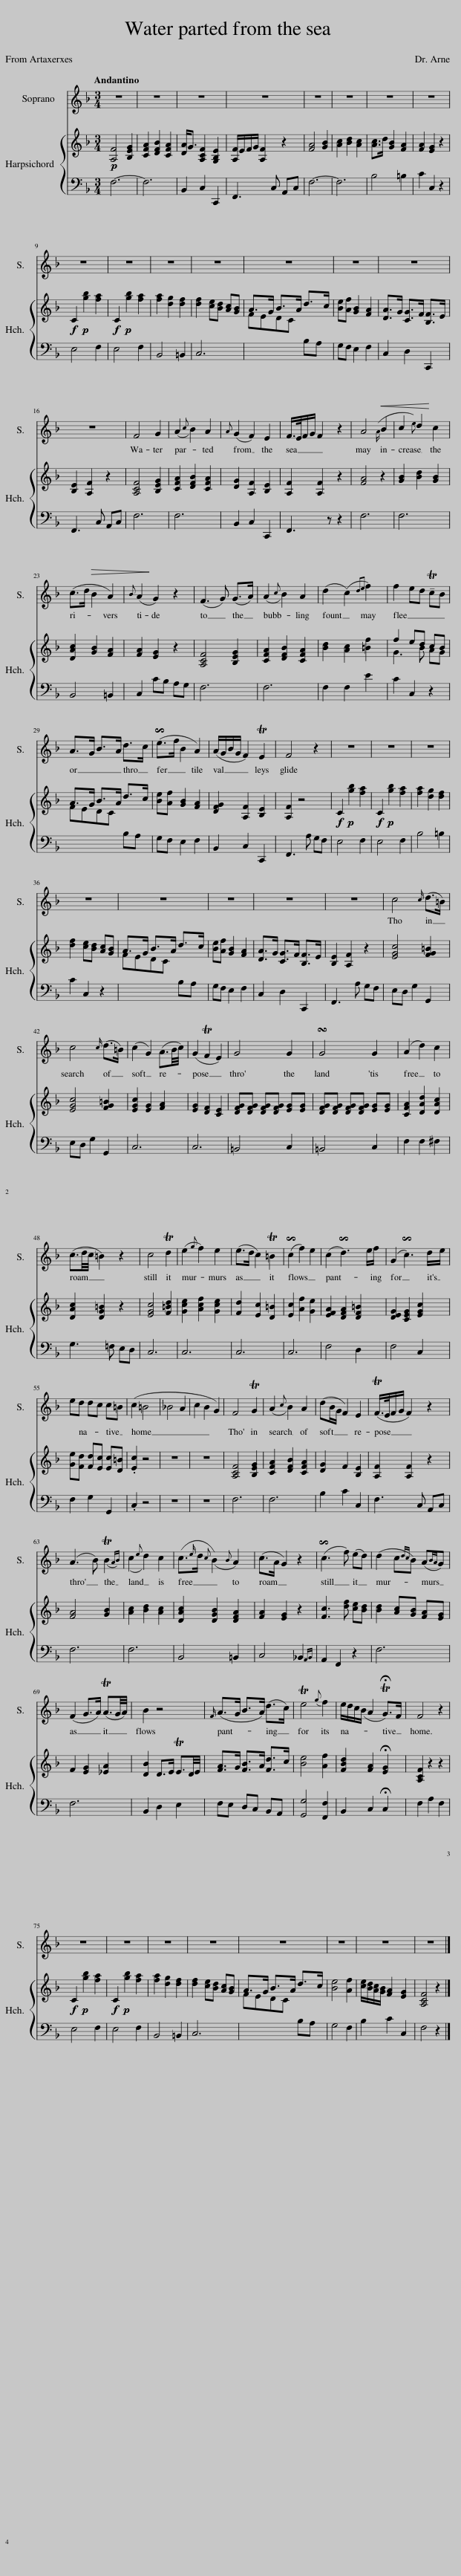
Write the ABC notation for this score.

X:1
%%score 1 { ( 2 4 5 ) | 3 }
L:1/8
Q:1/4=92
M:3/4
I:linebreak $
K:F
V:1 treble
V:2 treble
V:4 treble
V:5 treble
V:3 bass
V:1
 z6 | z6 | z6 | z6 | z6 | %5
 z6 | z6 | z6 |$ z6 | z6 | %10
 z6 | z6 | z6 | z6 | z6 |$ %15
 z6 | F4 G2 | (A2{c} B2) A2 |{A} (G2 F2) E2 | F/>E/F/G/ F2 z2 | %20
 A4!<(!({A} B2 | c2{e)} d2!<)! c2 |$ (c>d!>(! B2 A2) |{B} (A2!>)! G2) z2 | (F3 G) (G>A) | %25
 (A2{c} B2) A2 | (d2 (c2){de} f2) | f2 ed !tenuto!TcB |$ A>G B>A d>c | (!invertedturn!e>f B2 A2) | %30
 (A/G/B/G/ F2) TE2 | F4 z2 | z6 | z6 | z6 |$ %35
 z6 | z6 | z6 | z6 | z6 | %40
 c4{c} (d>=B) |$ c4{c} (d>=B) | (c2 G2) (A3/2B/4c/4) | (G2 TF2 E2) | G4 G2 | %45
 !turn!G4 G2 | (A2 d2) c2 |$ (c3/2d/4c/4 =B2) z2 | c4 Td2 | (e2{g} f2) e2 | %50
 (e>d c2) T=B2 | (!invertedturn!c2 f2) e2 | (c2 !invertedturn!d3) e/f/ | (G2 !invertedturn!c3) d/e/ |$ ed dc c=B | %55
 (c2 =B4 | _B4 A2 | c2 B2 G2) | F4 TG2 | (A2{c} B2) A2 | %60
 (dB/G/ F2) E2 | (TF/>E/F/G/ F2) z2 |$ (A3 B) (TB2{A)B} | (c2{e} d2) c2 | (c3/2{e}d/{c} (B2){B} A2) | %65
 (c>A G2) z2 | (!invertedturn!c3 f) (ed) | (d2 c{dc}B) (A{BA}G) |$ (F2 G>A) (TA3/2G/4A/4) | B2 z4 | %70
{F} (A>G B>A) (d>c) | Te4{g} f2 | e/d/c/(B/ A2 !fermata!TG>)F | F4 z2 |$ z6 | %75
 z6 | z6 | z6 | z6 | z6 | %80
 z6 | z6 |] %82
V:2
!p! [A,F]4 [B,EG]2 | [CFA]2 [DFB]2 [CFA]2 | [DA]<G [A,CF]2 [G,B,E]2 | [A,F]/E/F/G/ [A,F]2 z2 | [FA]4 [GB]2 | %5
 [Ac]2 [Bd]2 [Ac]2 | [Ac]>d [GB]2 [FA]2 | [FA]2 [EG]2 z2 |$!f! C2!p! [gb]2 [fa]2 |!f! C2!p! [gb]2 [fa]2 | %10
 [fa]2 [dg]2 [df]2 | [df]2 [ce][Bd] [Ac][GB] | A>G B>A d>c | [Be][Af] [GB]2 [FA]2 | [DA]>G [CG]>F [B,F]>E |$ %15
 [B,E]2 [A,F]2 z2 | [A,CF]4 [B,EG]2 | [CFA]2 [DFB]2 [CFA]2 | [DG]2 [A,F]2 [B,E]2 | [A,F]2 [A,F]2 z2 | %20
 [FA]4 z2 | [GB]2 [Bd]2 [GB]2 |$ [DAc]2 [GB]2 [FA]2 | [FA]2 [EG]2 z2 | [A,CF]4 [B,EG]2 | %25
 [CFA]2 [DFB]2 [CFA]2 | [Bd]2 [Ac]2 [=Bf]2 | f2 ed cB |$ A>G B>A d>c | [Be][Af] [GB]2 [FA]2 | %30
 [DFG]2 [A,F]2 [B,E]2 | [A,F]2 z4 |!f! C2!p! [gb]2 [fa]2 |!f! C2!p! [gb]2 [fa]2 | [fa]2 [dg]2 [df]2 |$ %35
 [df]2 [ce][Bd] [Ac][GB] | A>G B>A d>c | [Be][Af] [GB]2 [FA]2 | [DA]>G [CG]>F [B,F]>E | [B,E]2 [A,F]2 z2 | %40
 [EGc]4 [FG=B]2 |$ [EGc]4 [FG=B]2 | [EGc]2 [EG]2 [FA]2 | [EG]2 [DF]2 [CE]2 | [DFG][DFG] [DFG][DFG] [EG][EG] | %45
 [DFG][DFG] [DFG][DFG] [EG][EG] | [CFA]2 [DAd]2 [DAc]2 |$ [DAc]2 [DG=B]2 z2 | [EGc]4 [F=Bd]2 | [Gce]2 [Acf]2 [Gce]2 | %50
 [Fd]2 [Ec]2 [D=B]2 | [Ec]2 [Af]2 [Ge]2 | [EFA]2 [DFA]2 [DF=B]2 | [DEG]2 [CEG]2 [EGc]2 |$ [Ge][Fd] [Fd][Ec] [Ec][D=B] | %55
 .[Ec]2 z4 | z6 | z6 | [A,CF]4 [B,EG]2 | [CFA]2 [DFB]2 [CFA]2 | %60
 [DG]2 F2 [B,E]2 | [A,F]2 [A,F]2 z2 |$ [FA]4 [GB]2 | [Ac]2 [Bd]2 [Ac]2 | [DAc]2 [DGB]2 [DFA]2 | %65
 [FA]2 [EG]2 z2 | [Fc]3 [df] [ce][Bd] | [Bd]2 [Ac][GB] [FA][EG] |$ F2 [EG]2 [_EA]2 | [DB]2 D>E TE3/2D/4E/4 | %70
 [FA]>G [FB]>A [Fd]>c | [Be]4 [Af]2 | [FBd]2 [FA]2 !fermata![EG]2 | [A,CF]2 z2 z2 |$!f! C2!p! [gb]2 [fa]2 | %75
!f! C2!p! [gb]2 [fa]2 | [fa]2 [dg]2 [df]2 | [df]2 [ce][Bd] [Ac][GB] | A>G B>A d>c | [Be]4 [Af]2 | %80
 [ce]/[Bd]/[Ac]/[GB]/ [FA]2 [EG]2 | [A,CF]4 z2 |] %82
V:3
 F,6- | F,6 | B,,2 C,2 C,,2 | F,,3 C, A,,C, | F,6- | %5
 F,6 | B,4 =B,2 | C2 C,2 z2 |$ E,4 F,2 | E,4 F,2 | %10
 B,,4 =B,,2 | C,6 | x x x x B,A, | G,F, E,2 F,2 | C,2 D,2 C,,2 |$ %15
 F,,3 C, A,,C, | F,6 | F,6 | B,,2 C,2 C,,2 | F,,3 z z2 | %20
 F,6 | F,6 |$ B,,4 =B,,2 | C,2 CB, A,G, | F,6 | %25
 F,6 | F,2 F,2 E2 | C2 C,2 z2 |$ x x x x B,A, | G,F, E,2 F,2 | %30
 B,,2 C,2 C,,2 | F,,3 A, G,F, | E,4 F,2 | E,4 F,2 | B,4 =B,2 |$ %35
 C2 C,2 z2 | x x x x B,A, | G,F, E,2 F,2 | C,2 D,2 C,,2 | F,,3 A, G,F, | %40
 E,D, G,2 G,,2 |$ E,D, G,2 G,,2 | C,6 | C,6 | =B,,4 C,2 | %45
 =B,,4 C,2 | F,2 F,2 ^F,2 |$ G,3 =F, E,D, | C,6 | C,6 | %50
 C,6 | C,6 | F,4 D,2 | F,4 C,2 |$ F,2 G,2 G,,2 | %55
 .C,2 z4 | z6 | z6 | F,6 | F,6 | %60
 B,2 C2 C,2 | F,3 C, A,,C, |$ F,6 | F,6 | B,,4 =B,,2 | %65
 C,4 _B,,2{A,,B,,} | A,,2 F,,2 z2 | F,6 |$ F,6 | B,,2 D,2 E,2 | %70
 F,E, D,C, B,,A,, | [G,,G,]4 [F,,F,]2 | B,,2 C,2 !fermata!C,2 | F,2 A,2 F,2 |$ E,4 F,2 | %75
 E,4 F,2 | B,,4 =B,,2 | C,6 | x x x x B,A, | G,4 F,2 | %80
 B,2 C2 C,2 | F,4 z2 |] %82
V:4
 x6 | x6 | x6 | x6 | x6 | %5
 x6 | x6 | x6 |$ x6 | x6 | %10
 x6 | x6 | FEDC[I:staff +1] x2 | x6 | x6 |$ %15
 x6 | x6 | x6 | x6 | x6 | %20
 x6 | x6 |$ x6 | x6 | x6 | %25
 x6 | x6 | x6 |$[I:staff -1] FEDC[I:staff +1] x2 | x6 | %30
 x6 | x6 | x6 | x6 | x6 |$ %35
 x6 |[I:staff -1] FEDC[I:staff +1] x2 | x6 | x6 | x6 | %40
 x6 |$ x6 | x6 | x6 | x6 | %45
 x6 | x6 |$ x6 | x6 | x6 | %50
 x6 | x6 | x6 | x6 |$ x6 | %55
 x6 | x6 | x6 | x6 | x6 | %60
 x6 | x6 |$ x6 | x6 | x6 | %65
 x6 | x6 | x6 |$ x6 | x6 | %70
 x6 | x6 | x6 | x6 |$ x6 | %75
 x6 | x6 | x6 |[I:staff -1] FEDC[I:staff +1] x2 | x6 | %80
 x6 | x6 |] %82
V:5
 x6 | x6 | x6 | x6 | x6 | %5
 x6 | x6 | x6 |$ x6 | x6 | %10
 x6 | x6 | x6 | x6 | x6 |$ %15
 x6 | x6 | x6 | x6 | x6 | %20
 x6 | x6 |$ x6 | x6 | x6 | %25
 x6 | x6 | G3 B AG |$ x6 | x6 | %30
 x6 | x6 | x6 | x6 | x6 |$ %35
 x6 | x6 | x6 | x6 | x6 | %40
 x6 |$ x6 | x6 | x6 | x6 | %45
 x6 | x6 |$ x6 | x6 | x6 | %50
 x6 | x6 | x6 | x6 |$ x6 | %55
 x6 | x6 | x6 | x6 | x6 | %60
 x6 | x6 |$ x6 | x6 | x6 | %65
 x6 | x6 | x6 |$ x6 | x6 | %70
 x6 | x6 | x6 | x6 |$ x6 | %75
 x6 | x6 | x6 | x6 | x6 | %80
 x6 | x6 |] %82
